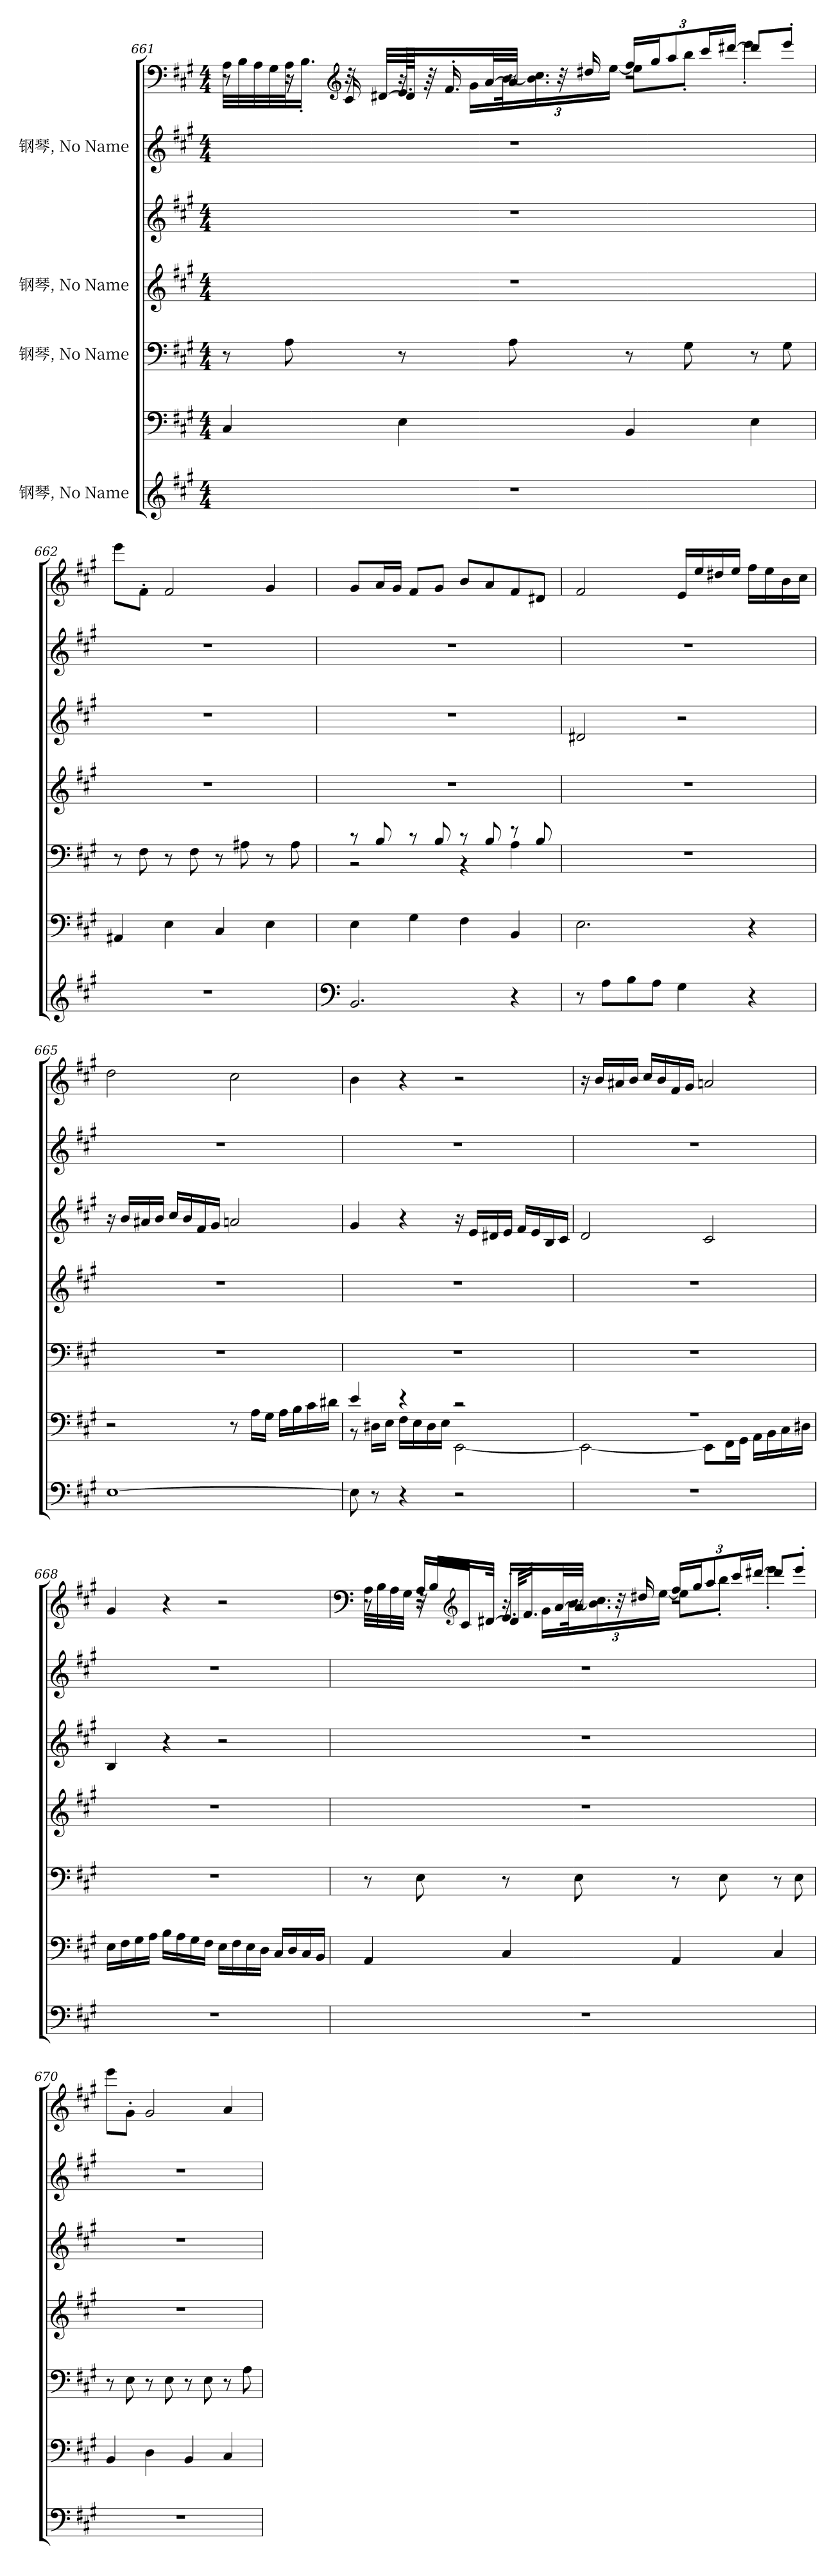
**kern	**kern	**kern	**kern	**kern	**kern	**kern
*part4	*part4	*part3	*part2	*part2	*part1	*part1
*staff7	*staff6	*staff5	*staff4	*staff3	*staff2	*staff1
*I"钢琴, No Name	*	*I"钢琴, No Name	*I"钢琴, No Name	*	*I"钢琴, No Name	*
!!LO:PB:g=z
*clefG2	*clefF4	*clefF4	*clefG2	*clefG2	*clefG2	*clefF4
*k[f#c#g#]	*k[f#c#g#]	*k[f#c#g#]	*k[f#c#g#]	*k[f#c#g#]	*k[f#c#g#]	*k[f#c#g#]
*M4/4	*M4/4	*M4/4	*M4/4	*M4/4	*M4/4	*M4/4
=661	=661	=661	=661	=661	=661	=661
*	*	*	*	*	*	*^
*	*	*	*	*	*	*	*^
1r	4C#/	8r	1r	1r	1r	8r	32A\LLL	8r
.	.	.	.	.	.	.	32B\	.
.	.	.	.	.	.	.	32A\	.
.	.	.	.	.	.	.	32G#\	.
.	.	8A\	.	.	.	16r	32A\J	16r
.	.	.	.	.	.	.	16.B'\JJ	.
*	*	*	*	*	*	*clefG2	*	*
.	.	.	.	.	.	16c#/	.	32r
.	.	.	.	.	.	.	.	[32d#X/LLL
.	4E\	8r	.	.	.	16.e'/LL	16r	64d#/JJJk]
.	.	.	.	.	.	.	.	64r
.	.	.	.	.	.	.	.	16.f#'/
.	.	.	.	.	.	.	16g#\LL	.
.	.	.	.	.	.	[32a/L	.	.
*	*	*	*	*	*	*	*Xbrackettup	*
.	.	8A\	.	.	.	32a/JJJ]	[48b\K	8r
.	.	.	.	.	.	.	24.b\] 24.cc#\	.
.	.	.	.	.	.	32r	.	.
.	.	.	.	.	.	16dd#X/	.	.
.	.	.	.	.	.	.	[24ee\JJ	.
.	4BB/	8r	.	.	.	24ff#/LL	8ee\L]	2r
.	.	.	.	.	.	24gg#/J	.	.
.	.	.	.	.	.	12aa/	.	.
.	.	8G#\	.	.	.	.	8bb'\J	.
.	.	.	.	.	.	24ccc#/L	.	.
.	.	.	.	.	.	[24ddd#X/JJ	.	.
*	*	*	*	*	*	*MM136	*	*
.	4E\	8r	.	.	.	8ddd#/L]	4eee'\	.
.	.	8G#\	.	.	.	8eee'/J	.	.
*	*	*	*	*	*	*v	*v	*v
!!LO:PB:g=z
=662	=662	=662	=662	=662	=662	=662
*	*	*	*	*	*	*MM136
1r	4AA#X/	8r	1r	1r	1r	8eee\L
.	.	8F#\	.	.	.	8f#'\J
.	4E\	8r	.	.	.	2f#/
.	.	8F#\	.	.	.	.
.	4C#/	8r	.	.	.	.
.	.	8A#X\	.	.	.	.
.	4E\	8r	.	.	.	4g#/
.	.	8A#\	.	.	.	.
=663	=663	=663	=663	=663	=663	=663
*clefF4	*	*	*	*	*	*
*	*	*^	*	*	*	*
2.BB/	4E\	8r	2r	1r	1r	1r	8g#/L
.	.	8B/	.	.	.	.	16a/L
.	.	.	.	.	.	.	16g#/JJ
.	4G#\	8r	.	.	.	.	8f#/L
.	.	8B/	.	.	.	.	8g#/J
.	4F#\	8r	4r	.	.	.	8b/L
.	.	8B/	.	.	.	.	8a/
4r	4BB/	8r	4A\	.	.	.	8f#/
.	.	8B/	.	.	.	.	8d#X/J
*	*	*v	*v	*	*	*	*
=664	=664	=664	=664	=664	=664	=664
*	*	*	*	*	*	*MM130
8r	2.E\	1r	1r	2d#X/	1r	2f#/
8A\L	.	.	.	.	.	.
8B\	.	.	.	.	.	.
8A\J	.	.	.	.	.	.
*	*	*	*	*	*	*MM125
4G#\	.	.	.	2r	.	16e/LL
*	*	*	*	*	*	*MM132
.	.	.	.	.	.	16ee/
.	.	.	.	.	.	16dd#X/
.	.	.	.	.	.	16ee/JJ
4r	4r	.	.	.	.	16ff#\LL
.	.	.	.	.	.	16ee\
.	.	.	.	.	.	16b\
.	.	.	.	.	.	16cc#\JJ
!!LO:PB:g=z
=665	=665	=665	=665	=665	=665	=665
[1E	2r	1r	1r	16r	1r	2dd\
.	.	.	.	16b/LL	.	.
.	.	.	.	16a#X/	.	.
.	.	.	.	16b/JJ	.	.
.	.	.	.	16cc#/LL	.	.
.	.	.	.	16b/	.	.
.	.	.	.	16f#/	.	.
.	.	.	.	16g#/JJ	.	.
.	8r	.	.	2an/	.	2cc#\
.	16A\LL	.	.	.	.	.
.	16G#\JJ	.	.	.	.	.
.	16A\LL	.	.	.	.	.
.	16B\	.	.	.	.	.
.	16c#\	.	.	.	.	.
.	16d#X\JJ	.	.	.	.	.
=666	=666	=666	=666	=666	=666	=666
*	*	*	*	*	*	*MM132
*	*^	*	*	*	*	*
8E\]	4e/	8r	1r	1r	4g#/	1r	4b\
8r	.	16D#X\LL	.	.	.	.	.
.	.	16E\JJ	.	.	.	.	.
4r	4r	16F#\LL	.	.	4r	.	4r
.	.	16E\	.	.	.	.	.
.	.	16D#\	.	.	.	.	.
.	.	16E\JJ	.	.	.	.	.
2r	2r	[2EE\	.	.	16r	.	2r
.	.	.	.	.	16e/LL	.	.
.	.	.	.	.	16d#X/	.	.
.	.	.	.	.	16e/JJ	.	.
.	.	.	.	.	16f#/LL	.	.
.	.	.	.	.	16e/	.	.
.	.	.	.	.	16B/	.	.
.	.	.	.	.	16c#/JJ	.	.
!!LO:PB:g=z
=667	=667	=667	=667	=667	=667	=667	=667
1r	1r	2EE\_	1r	1r	2d/	1r	16r
.	.	.	.	.	.	.	16b/LL
.	.	.	.	.	.	.	16a#X/
.	.	.	.	.	.	.	16b/JJ
.	.	.	.	.	.	.	16cc#/LL
.	.	.	.	.	.	.	16b/
.	.	.	.	.	.	.	16f#/
.	.	.	.	.	.	.	16g#/JJ
.	.	8EE\L]	.	.	2c#/	.	2an/
.	.	16FF#\L	.	.	.	.	.
.	.	16GG#\JJ	.	.	.	.	.
.	.	16AA\LL	.	.	.	.	.
.	.	16BB\	.	.	.	.	.
.	.	16C#\	.	.	.	.	.
.	.	16D#X\JJ	.	.	.	.	.
*	*v	*v	*	*	*	*	*
=668	=668	=668	=668	=668	=668	=668
1r	16E\LL	1r	1r	4B/	1r	4g#/
.	16F#\	.	.	.	.	.
.	16G#\	.	.	.	.	.
.	16A\JJ	.	.	.	.	.
.	16B\LL	.	.	4r	.	4r
.	16A\	.	.	.	.	.
.	16G#\	.	.	.	.	.
.	16F#\JJ	.	.	.	.	.
.	16E\LL	.	.	2r	.	2r
.	16F#\	.	.	.	.	.
.	16E\	.	.	.	.	.
.	16D\JJ	.	.	.	.	.
.	16C#/LL	.	.	.	.	.
.	16D/	.	.	.	.	.
.	16C#/	.	.	.	.	.
.	16BB/JJ	.	.	.	.	.
!!LO:PB:g=z
=669	=669	=669	=669	=669	=669	=669
*	*	*	*	*	*	*clefF4
*	*	*	*	*	*	*^
*	*	*	*	*	*	*	*^
1r	4AA/	8r	1r	1r	1r	8r	32A\LLL	8r
.	.	.	.	.	.	.	32B\	.
.	.	.	.	.	.	.	32A\	.
.	.	.	.	.	.	.	32G#\JJJ	.
.	.	8E\	.	.	.	16A/LL	8r	32r
.	.	.	.	.	.	.	.	16B/LL
*	*	*	*	*	*	*clefG2	*	*
.	.	.	.	.	.	16c#/JJ	.	.
.	.	.	.	.	.	.	.	[32d#X/JJk
.	4C#/	8r	.	.	.	16.e'/LL	16r	32d#/KLL]
.	.	.	.	.	.	.	.	16.f#'/JJ
.	.	.	.	.	.	.	16g#\LL	.
.	.	.	.	.	.	[32a/L	.	.
.	.	8E\	.	.	.	32a/JJJ]	[48b\K	8r
.	.	.	.	.	.	.	24.b\] 24.cc#\	.
.	.	.	.	.	.	32r	.	.
.	.	.	.	.	.	16dd#X/	.	.
.	.	.	.	.	.	.	[24ee\JJ	.
.	4AA/	8r	.	.	.	24ff#/LL	8ee\L]	2r
.	.	.	.	.	.	24gg#/J	.	.
.	.	.	.	.	.	12aa/	.	.
.	.	8E\	.	.	.	.	8bb'\J	.
.	.	.	.	.	.	24ccc#/L	.	.
.	.	.	.	.	.	[24ddd#X/JJ	.	.
*	*	*	*	*	*	*MM136	*	*
.	4C#/	8r	.	.	.	8ddd#/L]	4eee'\	.
.	.	8E\	.	.	.	8eee'/J	.	.
*	*	*	*	*	*	*v	*v	*v
!!LO:PB:g=z
=670	=670	=670	=670	=670	=670	=670
*	*	*	*	*	*	*MM136
1r	4BB/	8r	1r	1r	1r	8eee\L
.	.	8E\	.	.	.	8g#'\J
.	4D\	8r	.	.	.	2g#/
.	.	8E\	.	.	.	.
.	4BB/	8r	.	.	.	.
.	.	8E\	.	.	.	.
.	4C#/	8r	.	.	.	4a/
.	.	8A\	.	.	.	.
=	=	=	=	=	=	=
*-	*-	*-	*-	*-	*-	*-
